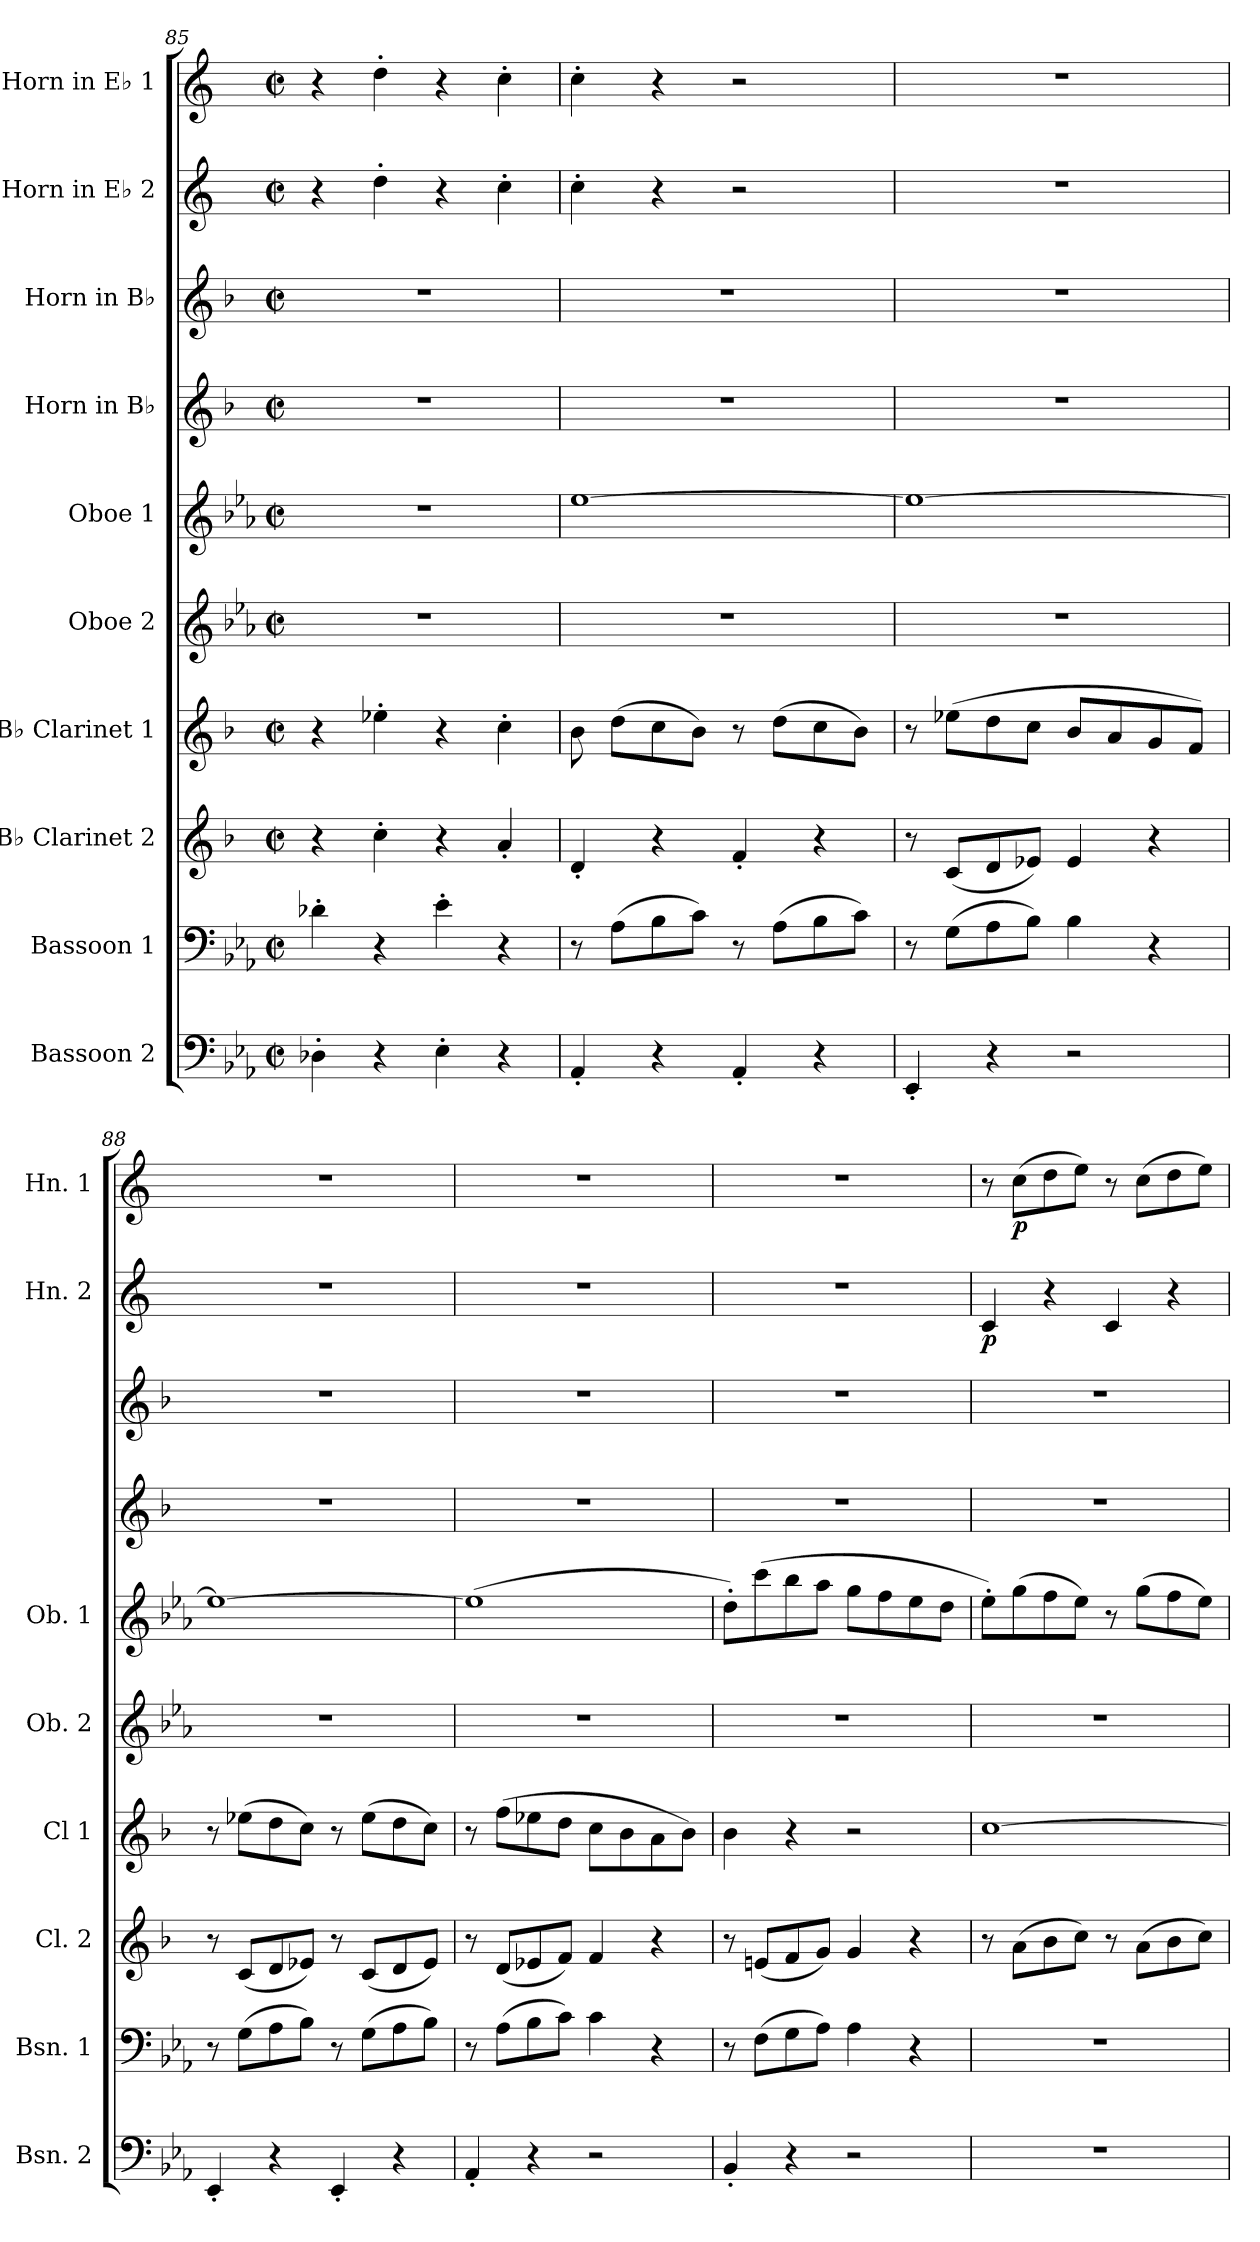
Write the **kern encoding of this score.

**kern	**kern	**kern	**kern	**kern	**kern	**kern	**kern	**kern	**dynam	**kern	**dynam
*part10	*part9	*part8	*part7	*part6	*part5	*part4	*part3	*part2	*part2	*part1	*part1
*staff10	*staff9	*staff8	*staff7	*staff6	*staff5	*staff4	*staff3	*staff2	*staff2	*staff1	*staff1
*I"Bassoon 2	*I"Bassoon 1	*I"B♭ Clarinet 2	*I"B♭ Clarinet 1	*I"Oboe 2	*I"Oboe 1	*I"Horn in B♭	*I"Horn in B♭	*I"Horn in E♭ 2	*	*I"Horn in E♭ 1	*
*I'Bsn. 2	*I'Bsn. 1	*I'Cl. 2	*I'Cl 1	*I'Ob. 2	*I'Ob. 1	*	*	*I'Hn. 2	*	*I'Hn. 1	*
*clefF4	*clefF4	*clefG2	*clefG2	*clefG2	*clefG2	*clefG2	*clefG2	*clefG2	*	*clefG2	*
*	*	*ITrd1c2	*ITrd1c2	*	*	*ITrd1c2	*ITrd1c2	*ITrd5c9	*	*ITrd5c9	*
*k[b-e-a-]	*k[b-e-a-]	*k[b-e-a-]	*k[b-e-a-]	*k[b-e-a-]	*k[b-e-a-]	*k[b-e-a-]	*k[b-e-a-]	*k[b-e-a-]	*	*k[b-e-a-]	*
*M2/2	*M2/2	*M2/2	*M2/2	*M2/2	*M2/2	*M2/2	*M2/2	*M2/2	*	*M2/2	*
*met(c|)	*met(c|)	*met(c|)	*met(c|)	*met(c|)	*met(c|)	*met(c|)	*met(c|)	*met(c|)	*	*met(c|)	*
=85	=85	=85	=85	=85	=85	=85	=85	=85	=85	=85	=85
4D-X'\	4d-X'\	4r	4r	1r	1r	1r	1r	4r	.	4r	.
4r	4r	4b-'\	4dd-X'\	.	.	.	.	4f'\	.	4f'\	.
4E-'\	4e-'\	4r	4r	.	.	.	.	4r	.	4r	.
4r	4r	4g'/	4b-'\	.	.	.	.	4e-'\	.	4e-'\	.
!!LO:PB:g=z
=86	=86	=86	=86	=86	=86	=86	=86	=86	=86	=86	=86
4AA-'/	8r	4c'/	8a-\	1r	[1ee-	1r	1r	4e-'\	.	4e-'\	.
.	(>8A-\L	.	(>8cc\L	.	.	.	.	.	.	.	.
4r	8B-\	4r	8b-\	.	.	.	.	4r	.	4r	.
.	8c\J)	.	8a-\J)	.	.	.	.	.	.	.	.
4AA-'/	8r	4e-'/	8r	.	.	.	.	2r	.	2r	.
.	(>8A-\L	.	(>8cc\L	.	.	.	.	.	.	.	.
4r	8B-\	4r	8b-\	.	.	.	.	.	.	.	.
.	8c\J)	.	8a-\J)	.	.	.	.	.	.	.	.
=87	=87	=87	=87	=87	=87	=87	=87	=87	=87	=87	=87
4EE-'/	8r	8r	8r	1r	1ee-_	1r	1r	1r	.	1r	.
.	(>8G\L	(<8B-/L	(>8dd-X\L	.	.	.	.	.	.	.	.
4r	8A-\	8c/	8cc\	.	.	.	.	.	.	.	.
.	8B-\J)	8d-X/J)	8b-\J	.	.	.	.	.	.	.	.
2r	4B-\	4d-/	8a-/L	.	.	.	.	.	.	.	.
.	.	.	8g/	.	.	.	.	.	.	.	.
.	4r	4r	8f/	.	.	.	.	.	.	.	.
.	.	.	8e-/J)	.	.	.	.	.	.	.	.
=88	=88	=88	=88	=88	=88	=88	=88	=88	=88	=88	=88
4EE-'/	8r	8r	8r	1r	1ee-_	1r	1r	1r	.	1r	.
.	(>8G\L	(<8B-/L	(>8dd-X\L	.	.	.	.	.	.	.	.
4r	8A-\	8c/	8cc\	.	.	.	.	.	.	.	.
.	8B-\J)	8d-X/J)	8b-\J)	.	.	.	.	.	.	.	.
4EE-'/	8r	8r	8r	.	.	.	.	.	.	.	.
.	(>8G\L	(<8B-/L	(>8dd-\L	.	.	.	.	.	.	.	.
4r	8A-\	8c/	8cc\	.	.	.	.	.	.	.	.
.	8B-\J)	8d-/J)	8b-\J)	.	.	.	.	.	.	.	.
=89	=89	=89	=89	=89	=89	=89	=89	=89	=89	=89	=89
4AA-'/	8r	8r	8r	1r	(>1ee-]	1r	1r	1r	.	1r	.
.	(>8A-\L	(<8c/L	(>8ee-\L	.	.	.	.	.	.	.	.
4r	8B-\	8d-X/	8dd-X\	.	.	.	.	.	.	.	.
.	8c\J)	8e-/J)	8cc\J	.	.	.	.	.	.	.	.
2r	4c\	4e-/	8b-\L	.	.	.	.	.	.	.	.
.	.	.	8a-\	.	.	.	.	.	.	.	.
.	4r	4r	8g\	.	.	.	.	.	.	.	.
.	.	.	8a-\J)	.	.	.	.	.	.	.	.
!!LO:PB:g=z
=90	=90	=90	=90	=90	=90	=90	=90	=90	=90	=90	=90
4BB-'/	8r	8r	4a-\	1r	8dd'\L)	1r	1r	1r	.	1r	.
.	(>8F\L	(<8dn/L	.	.	(>8ccc\	.	.	.	.	.	.
4r	8G\	8e-/	4r	.	8bb-\	.	.	.	.	.	.
.	8A-\J)	8f/J)	.	.	8aa-\J	.	.	.	.	.	.
2r	4A-\	4f/	2r	.	8gg\L	.	.	.	.	.	.
.	.	.	.	.	8ff\	.	.	.	.	.	.
.	4r	4r	.	.	8ee-\	.	.	.	.	.	.
.	.	.	.	.	8dd\J	.	.	.	.	.	.
=91	=91	=91	=91	=91	=91	=91	=91	=91	=91	=91	=91
!	!	!	!	!	!	!	!	!	!LO:DY:b	!	!
1r	1r	8r	[1b-	1r	8ee-'\L)	1r	1r	4E-/	p	8r	.
!	!	!	!	!	!	!	!	!	!	!	!LO:DY:b
.	.	(>8g\L	.	.	(>8gg\	.	.	.	.	(>8e-\L	p
.	.	8a-\	.	.	8ff\	.	.	4r	.	8f\	.
.	.	8b-\J)	.	.	8ee-\J)	.	.	.	.	8g\J)	.
.	.	8r	.	.	8r	.	.	4E-/	.	8r	.
.	.	(>8g\L	.	.	(>8gg\L	.	.	.	.	(>8e-\L	.
.	.	8a-\	.	.	8ff\	.	.	4r	.	8f\	.
.	.	8b-\J)	.	.	8ee-\J)	.	.	.	.	8g\J)	.
=	=	=	=	=	=	=	=	=	=	=	=
*-	*-	*-	*-	*-	*-	*-	*-	*-	*-	*-	*-
